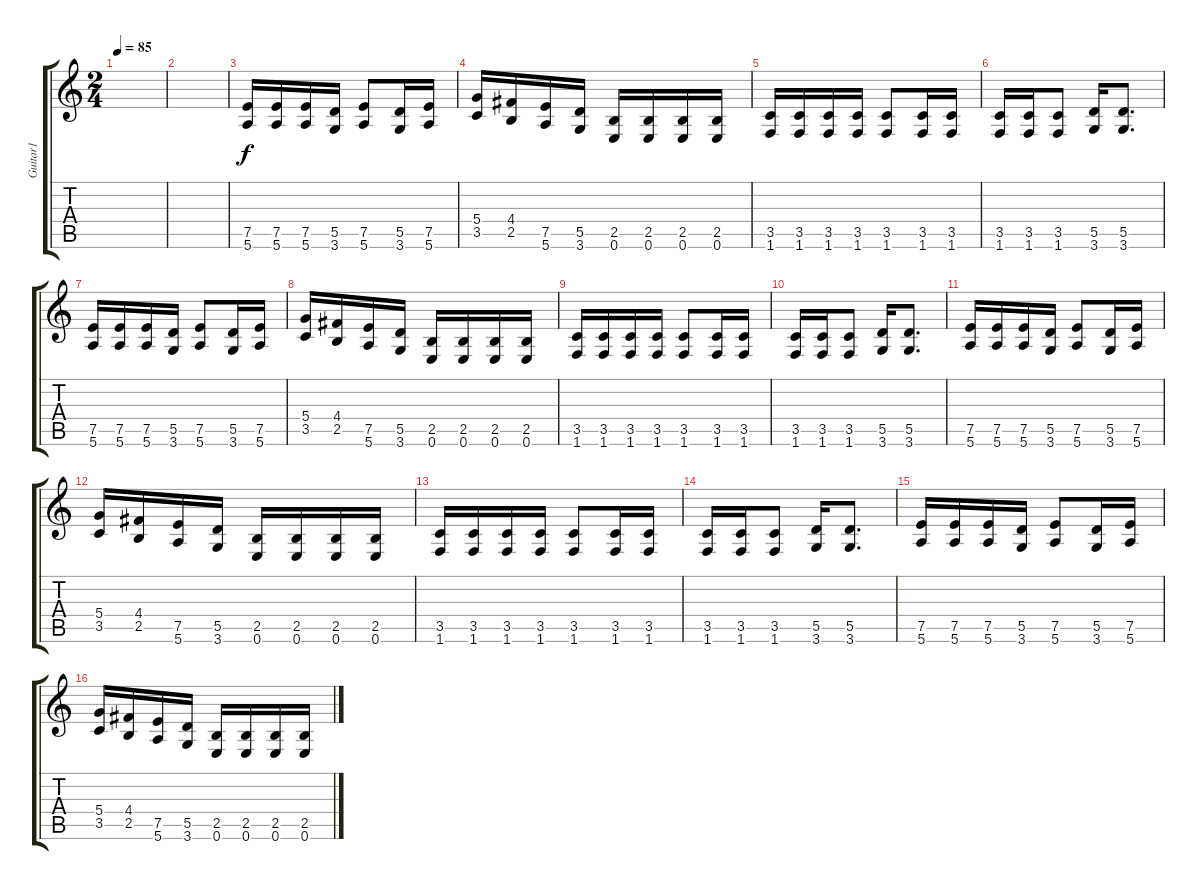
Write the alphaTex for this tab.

\track ("Guitar1" "Guitar1") {instrument distortionguitar}
\staff {score tabs}
\tuning (E4 B3 G3 D3 A2 E2) {hide}
\ts (2 4)
\tempo 85
\clef g2
\ks c
|
|
(7.5 5.6).16 (7.5 5.6).16 (7.5 5.6).16 (5.5 3.6).16 (7.5 5.6).8 (5.5 3.6).16 (7.5 5.6).16 |
(5.4 3.5).16 (4.4 2.5).16 (7.5 5.6).16 (5.5 3.6).16 (2.5 0.6).16 (2.5 0.6).16 (2.5 0.6).16 (2.5 0.6).16 |
(3.5 1.6).16 (3.5 1.6).16 (3.5 1.6).16 (3.5 1.6).16 (3.5 1.6).8 (3.5 1.6).16 (3.5 1.6).16 |
(3.5 1.6).16 (3.5 1.6).16 (3.5 1.6).8 (5.5 3.6).16 (5.5 3.6).8{d} |
(7.5 5.6).16 (7.5 5.6).16 (7.5 5.6).16 (5.5 3.6).16 (7.5 5.6).8 (5.5 3.6).16 (7.5 5.6).16 |
(5.4 3.5).16 (4.4 2.5).16 (7.5 5.6).16 (5.5 3.6).16 (2.5 0.6).16 (2.5 0.6).16 (2.5 0.6).16 (2.5 0.6).16 |
(3.5 1.6).16 (3.5 1.6).16 (3.5 1.6).16 (3.5 1.6).16 (3.5 1.6).8 (3.5 1.6).16 (3.5 1.6).16 |
(3.5 1.6).16 (3.5 1.6).16 (3.5 1.6).8 (5.5 3.6).16 (5.5 3.6).8{d} |
(7.5 5.6).16 (7.5 5.6).16 (7.5 5.6).16 (5.5 3.6).16 (7.5 5.6).8 (5.5 3.6).16 (7.5 5.6).16 |
(5.4 3.5).16 (4.4 2.5).16 (7.5 5.6).16 (5.5 3.6).16 (2.5 0.6).16 (2.5 0.6).16 (2.5 0.6).16 (2.5 0.6).16 |
(3.5 1.6).16 (3.5 1.6).16 (3.5 1.6).16 (3.5 1.6).16 (3.5 1.6).8 (3.5 1.6).16 (3.5 1.6).16 |
(3.5 1.6).16 (3.5 1.6).16 (3.5 1.6).8 (5.5 3.6).16 (5.5 3.6).8{d} |
(7.5 5.6).16 (7.5 5.6).16 (7.5 5.6).16 (5.5 3.6).16 (7.5 5.6).8 (5.5 3.6).16 (7.5 5.6).16 |
(5.4 3.5).16 (4.4 2.5).16 (7.5 5.6).16 (5.5 3.6).16 (2.5 0.6).16 (2.5 0.6).16 (2.5 0.6).16 (2.5 0.6).16
